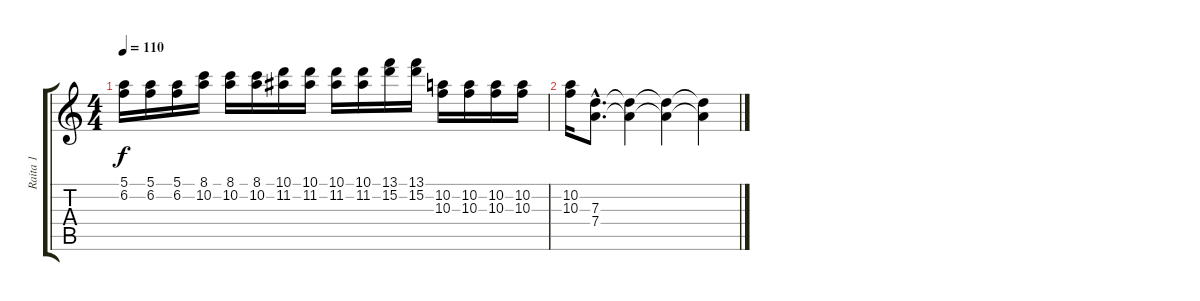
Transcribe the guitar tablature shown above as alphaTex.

\track ("Raita 1" "Raita 1") {instrument distortionguitar}
\staff {score tabs}
\tuning (E4 B3 G3 D3 A2 E2) {hide}
\ts (4 4)
\tempo 110
\clef g2
\ks c
(5.1 6.2).16{dy f} (5.1 6.2).16 (5.1 6.2).16 (8.1 10.2).16 (8.1 10.2).16 (8.1 10.2).16 (10.1 11.2).16 (10.1 11.2).16 (10.1 11.2).16 (10.1 11.2).16 (13.1 15.2).16 (13.1 15.2).16 (10.2 10.3).16 (10.2 10.3).16 (10.2 10.3).16 (10.2 10.3).16 |
(10.2 10.3).16 (7.3{hac} 7.4{hac}).8{d} (7.3{t} 7.4{t}).4{volume 12} (7.3{t} 7.4{t}).4{volume 10} (7.3{t} 7.4{t}).4{volume 8}
